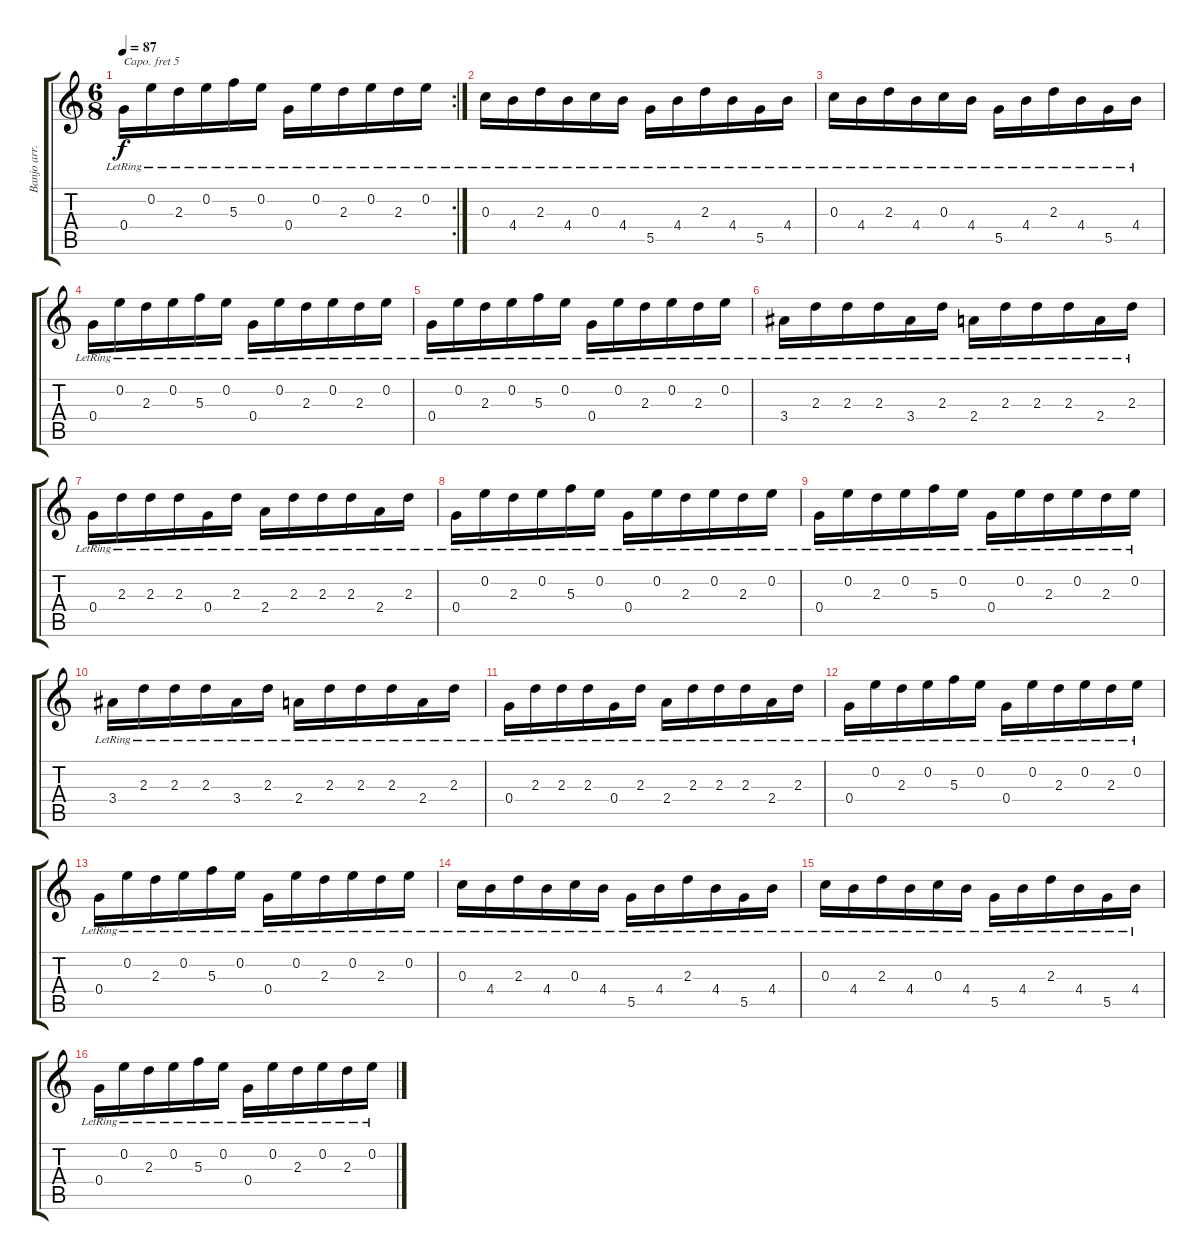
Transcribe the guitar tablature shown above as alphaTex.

\track ("Banjo arr. for Capo Guitar" "Banjo arr.") {instrument banjo}
\staff {score tabs}
\capo 5
\tuning (E4 B3 G3 D3 A2 E2) {hide}
\displaytranspose 12
\rc 2
\ts (6 8)
\tempo 87
\clef g2
\ks c
0.4{lr}.16{dy f} 0.2{lr}.16 2.3{lr}.16 0.2{lr}.16 5.3{lr}.16 0.2{lr}.16 0.4{lr}.16 0.2{lr}.16 2.3{lr}.16 0.2{lr}.16 2.3{lr}.16 0.2{lr}.16 |
0.3{lr}.16 4.4{lr}.16 2.3{lr}.16 4.4{lr}.16 0.3{lr}.16 4.4{lr}.16 5.5{lr}.16 4.4{lr}.16 2.3{lr}.16 4.4{lr}.16 5.5{lr}.16 4.4{lr}.16 |
0.3{lr}.16 4.4{lr}.16 2.3{lr}.16 4.4{lr}.16 0.3{lr}.16 4.4{lr}.16 5.5{lr}.16 4.4{lr}.16 2.3{lr}.16 4.4{lr}.16 5.5{lr}.16 4.4{lr}.16 |
0.4{lr}.16 0.2{lr}.16 2.3{lr}.16 0.2{lr}.16 5.3{lr}.16 0.2{lr}.16 0.4{lr}.16 0.2{lr}.16 2.3{lr}.16 0.2{lr}.16 2.3{lr}.16 0.2{lr}.16 |
0.4{lr}.16 0.2{lr}.16 2.3{lr}.16 0.2{lr}.16 5.3{lr}.16 0.2{lr}.16 0.4{lr}.16 0.2{lr}.16 2.3{lr}.16 0.2{lr}.16 2.3{lr}.16 0.2{lr}.16 |
3.4{lr}.16 2.3{lr}.16 2.3{lr}.16 2.3{lr}.16 3.4{lr}.16 2.3{lr}.16 2.4{lr}.16 2.3{lr}.16 2.3{lr}.16 2.3{lr}.16 2.4{lr}.16 2.3{lr}.16 |
0.4{lr}.16 2.3{lr}.16 2.3{lr}.16 2.3{lr}.16 0.4{lr}.16 2.3{lr}.16 2.4{lr}.16 2.3{lr}.16 2.3{lr}.16 2.3{lr}.16 2.4{lr}.16 2.3{lr}.16 |
0.4{lr}.16 0.2{lr}.16 2.3{lr}.16 0.2{lr}.16 5.3{lr}.16 0.2{lr}.16 0.4{lr}.16 0.2{lr}.16 2.3{lr}.16 0.2{lr}.16 2.3{lr}.16 0.2{lr}.16 |
0.4{lr}.16 0.2{lr}.16 2.3{lr}.16 0.2{lr}.16 5.3{lr}.16 0.2{lr}.16 0.4{lr}.16 0.2{lr}.16 2.3{lr}.16 0.2{lr}.16 2.3{lr}.16 0.2{lr}.16 |
3.4{lr}.16 2.3{lr}.16 2.3{lr}.16 2.3{lr}.16 3.4{lr}.16 2.3{lr}.16 2.4{lr}.16 2.3{lr}.16 2.3{lr}.16 2.3{lr}.16 2.4{lr}.16 2.3{lr}.16 |
0.4{lr}.16 2.3{lr}.16 2.3{lr}.16 2.3{lr}.16 0.4{lr}.16 2.3{lr}.16 2.4{lr}.16 2.3{lr}.16 2.3{lr}.16 2.3{lr}.16 2.4{lr}.16 2.3{lr}.16 |
0.4{lr}.16 0.2{lr}.16 2.3{lr}.16 0.2{lr}.16 5.3{lr}.16 0.2{lr}.16 0.4{lr}.16 0.2{lr}.16 2.3{lr}.16 0.2{lr}.16 2.3{lr}.16 0.2{lr}.16 |
0.4{lr}.16 0.2{lr}.16 2.3{lr}.16 0.2{lr}.16 5.3{lr}.16 0.2{lr}.16 0.4{lr}.16 0.2{lr}.16 2.3{lr}.16 0.2{lr}.16 2.3{lr}.16 0.2{lr}.16 |
0.3{lr}.16 4.4{lr}.16 2.3{lr}.16 4.4{lr}.16 0.3{lr}.16 4.4{lr}.16 5.5{lr}.16 4.4{lr}.16 2.3{lr}.16 4.4{lr}.16 5.5{lr}.16 4.4{lr}.16 |
0.3{lr}.16 4.4{lr}.16 2.3{lr}.16 4.4{lr}.16 0.3{lr}.16 4.4{lr}.16 5.5{lr}.16 4.4{lr}.16 2.3{lr}.16 4.4{lr}.16 5.5{lr}.16 4.4{lr}.16 |
0.4{lr}.16 0.2{lr}.16 2.3{lr}.16 0.2{lr}.16 5.3{lr}.16 0.2{lr}.16 0.4{lr}.16 0.2{lr}.16 2.3{lr}.16 0.2{lr}.16 2.3{lr}.16 0.2{lr}.16
